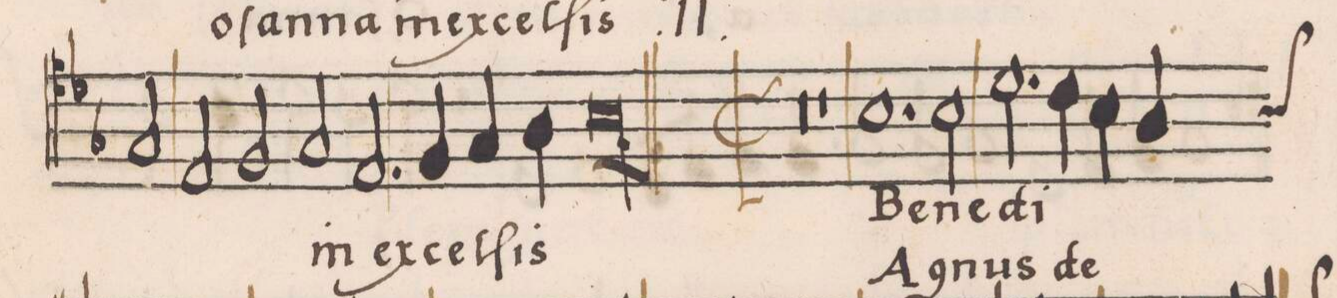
**kern	**text
*I"BASSVS	*
*clefC5	*
*k[b-]	*
*met(C|)	*
*M2/1	*
0r	.
=42-	=42-
1r	.
1.G	A-
=43-	=43-
2G\	-gnus
2.B-\	de-
4A\	.
=44-	=44-
4G\	.
*custos:G	*
4F/	.
*-	*-
